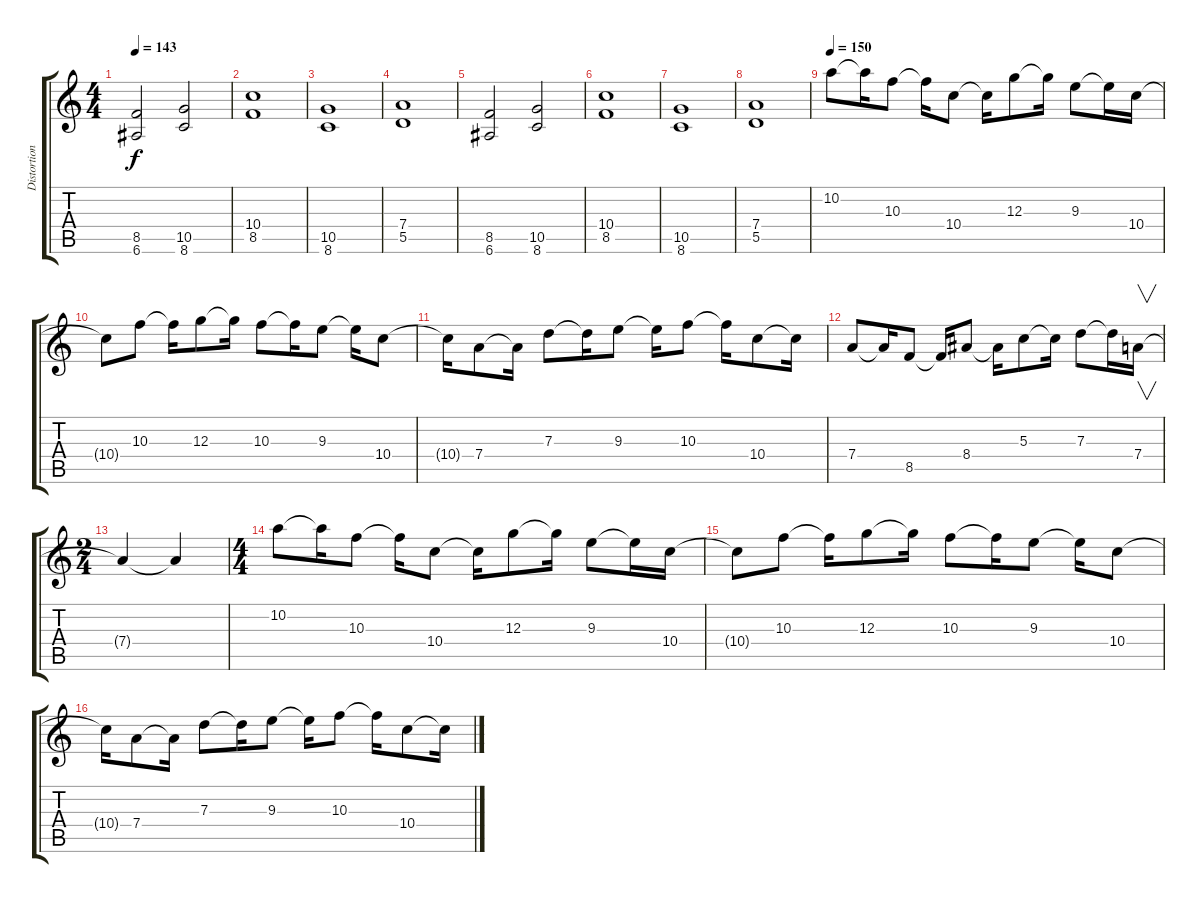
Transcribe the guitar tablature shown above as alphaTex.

\track ("Distortion II" "Distortion") {instrument distortionguitar}
\staff {score tabs}
\tuning (E4 B3 G3 D3 A2 E2) {hide}
\ts (4 4)
\tempo 143
\clef g2
\ks c
(8.5 6.6).2{dy f} (10.5 8.6).2 |
(10.4 8.5).1 |
(10.5 8.6).1 |
(7.4 5.5).1 |
(8.5 6.6).2 (10.5 8.6).2 |
(10.4 8.5).1 |
(10.5 8.6).1 |
(7.4 5.5).1 |
\tempo 150
10.2.8 10.2{t}.16 10.3.8 10.3{t}.16 10.4.8 10.4{t}.16 12.3.8 12.3{t}.16 9.3.8 9.3{t}.16 10.4.16 |
10.4{t}.8 10.3.8 10.3{t}.16 12.3.8 12.3{t}.16 10.3.8 10.3{t}.16 9.3.8 9.3{t}.16 10.4.8 |
10.4{t}.16 7.4.8 7.4{t}.16 7.3.8 7.3{t}.16 9.3.8 9.3{t}.16 10.3.8 10.3{t}.16 10.4.8 10.4{t}.16 |
7.4.8 7.4{t}.16 8.5.8 8.5{t}.16 8.4.8 8.4{t}.16 5.3.8 5.3{t}.16 7.3.8 7.3{t}.16 7.4.16{v} |
\ts (2 4)
7.4{t}.4 7.4{t}.4 |
\ts (4 4)
10.2.8 10.2{t}.16 10.3.8 10.3{t}.16 10.4.8 10.4{t}.16 12.3.8 12.3{t}.16 9.3.8 9.3{t}.16 10.4.16 |
10.4{t}.8 10.3.8 10.3{t}.16 12.3.8 12.3{t}.16 10.3.8 10.3{t}.16 9.3.8 9.3{t}.16 10.4.8 |
10.4{t}.16 7.4.8 7.4{t}.16 7.3.8 7.3{t}.16 9.3.8 9.3{t}.16 10.3.8 10.3{t}.16 10.4.8 10.4{t}.16
